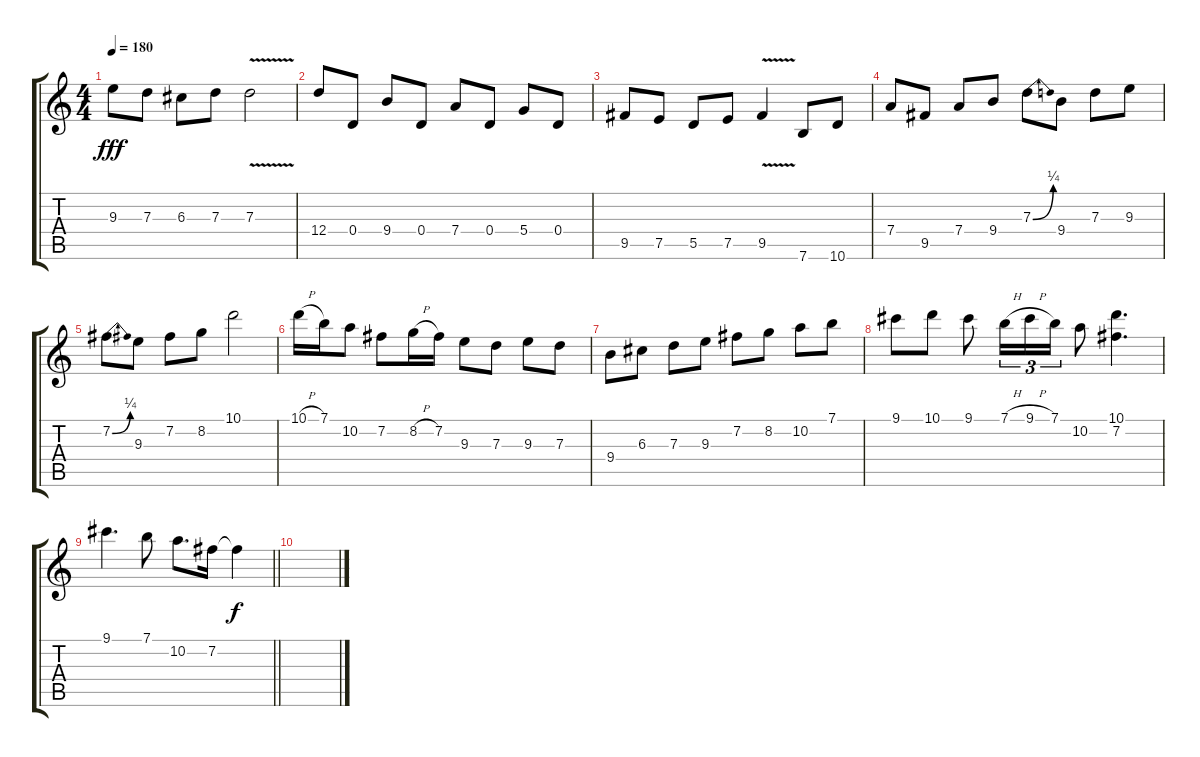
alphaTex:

\track "" {instrument overdrivenguitar}
\staff {score tabs}
\tuning (E4 B3 G3 D3 A2 E2) {hide}
\ts (4 4)
\tempo 180
\clef g2
\ks c
9.3.8{dy fff} 7.3.8 6.3.8 7.3.8 7.3{v}.2 |
12.4.8 0.4.8 9.4.8 0.4.8 7.4.8 0.4.8 5.4.8 0.4.8 |
9.5.8 7.5.8 5.5.8 7.5.8 9.5{v}.4 7.6.8 10.6.8 |
7.4.8 9.5.8 7.4.8 9.4.8 7.3{be (bend 0 0 60 1)}.8 9.4.8 7.3.8 9.3.8 |
7.2{be (bend 0 0 60 1)}.8 9.3.8 7.2.8 8.2.8{txt ""} 10.1.2 |
10.1{h}.16 7.1.16 10.2.8 7.2.8 8.2{h}.16 7.2.16 9.3.8 7.3.8 9.3.8 7.3.8 |
9.4.8 6.3.8 7.3.8 9.3.8 7.2.8 8.2.8 10.2.8 7.1.8 |
9.1.8 10.1.8 9.1.8 7.1{h}.16{tu (3 2)} 9.1{h}.16{tu (3 2)} 7.1.16{tu (3 2)} 10.2.8 (10.1 7.2).4{d} |
\barLineRight lightlight
9.1.4{d} 7.1.8 10.2.8{d} 7.2.16 7.2{t}.4{dy f} |
\section ("" "")
